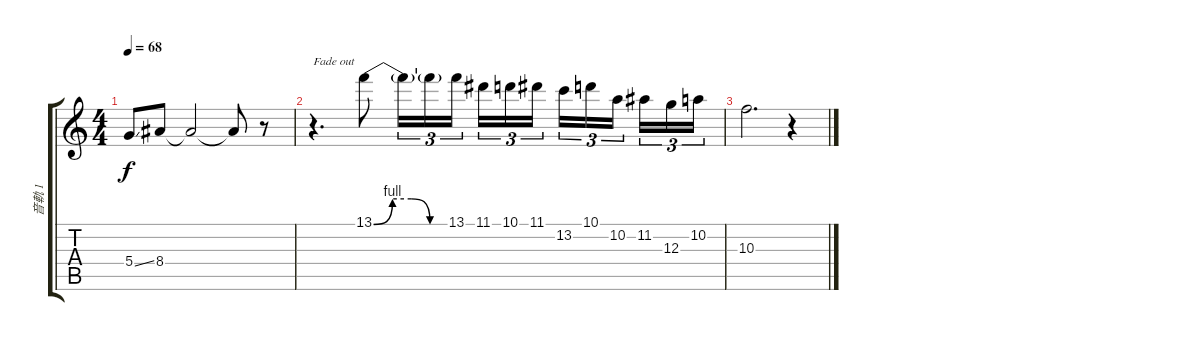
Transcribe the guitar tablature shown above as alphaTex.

\track ("音軌 1" "音軌 1") {instrument overdrivenguitar}
\staff {score tabs}
\tuning (E4 B3 G3 D3 A2 E2) {hide}
\ts (4 4)
\tempo 68
\clef g2
\ks c
5.4{ss}.8{dy f} 8.4.8 8.4{t}.2 8.4{t}.8 r.8 |
r.4{d txt "Fade out" volume 8} 13.1{be (custom 0 0 15 4 30 4 45 0 60 0)}.8 13.1{t}.16{tu (3 2)} 13.1{t}.16{tu (3 2)} 13.1.16{tu (3 2) beam splitsecondary} 11.1.16{tu (3 2)} 10.1.16{tu (3 2)} 11.1.16{tu (3 2)} 13.2.16{tu (3 2)} 10.1.16{tu (3 2)} 10.2.16{tu (3 2) beam splitsecondary} 11.2.16{tu (3 2)} 12.3.16{tu (3 2)} 10.2.16{tu (3 2)} |
10.3.2{d} r.4
